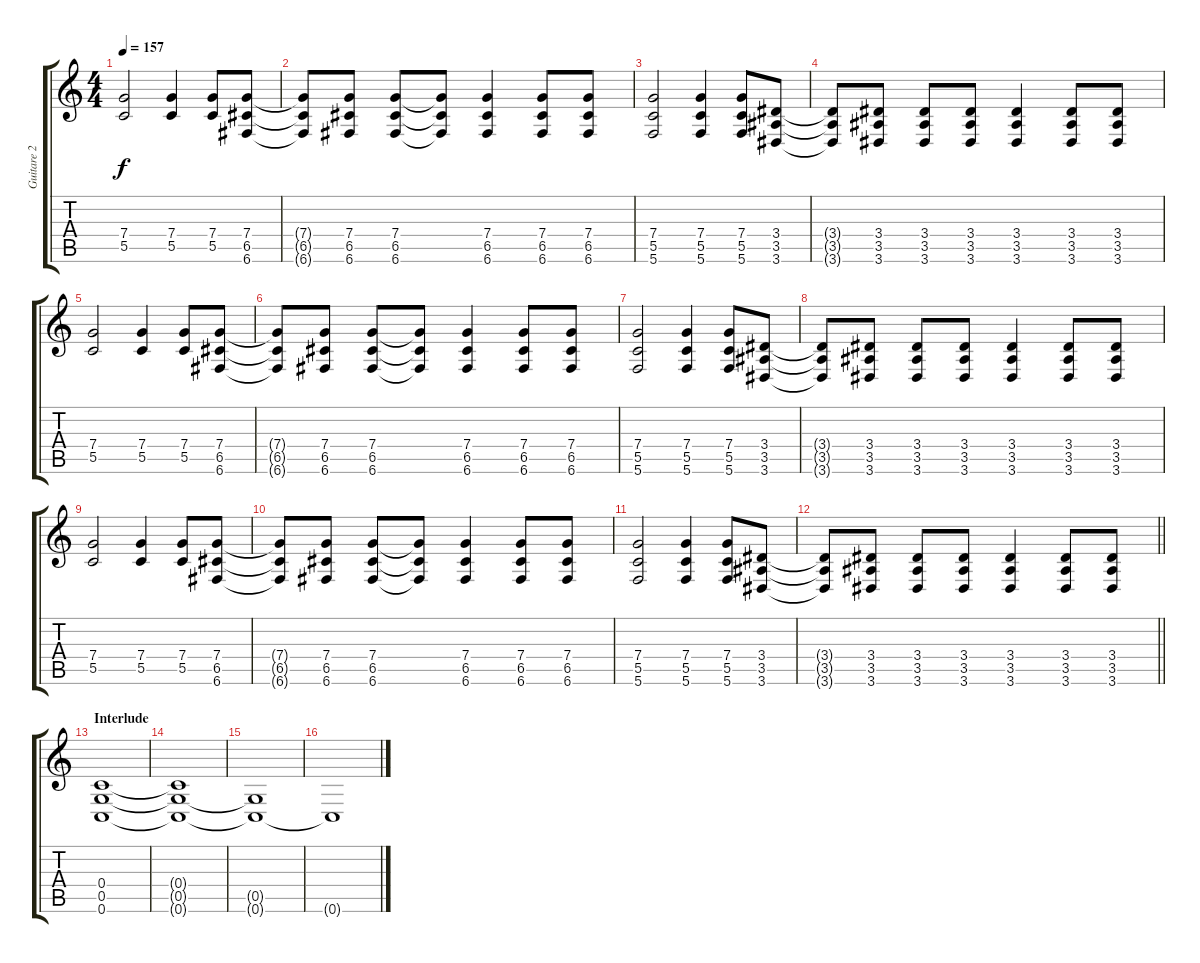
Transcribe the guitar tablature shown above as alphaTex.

\track ("Guitare 2" "Guitare 2") {instrument distortionguitar}
\staff {score tabs}
\tuning (D4 A3 F3 C3 G2 C2) {hide}
\ts (4 4)
\tempo 157
\clef g2
\ks c
(7.4 5.5).2{dy f} (7.4 5.5).4 (7.4 5.5).8 (7.4 6.5 6.6).8 |
(7.4{t} 6.5{t} 6.6{t}).8 (7.4 6.5 6.6).8 (7.4 6.5 6.6).8 (7.4{t} 6.5{t} 6.6{t}).8 (7.4 6.5 6.6).4 (7.4 6.5 6.6).8 (7.4 6.5 6.6).8 |
(7.4 5.5 5.6).2 (7.4 5.5 5.6).4 (7.4 5.5 5.6).8 (3.4 3.5 3.6).8 |
(3.4{t} 3.5{t} 3.6{t}).8 (3.4 3.5 3.6).8 (3.4 3.5 3.6).8 (3.4 3.5 3.6).8 (3.4 3.5 3.6).4 (3.4 3.5 3.6).8 (3.4 3.5 3.6).8 |
(7.4 5.5).2 (7.4 5.5).4 (7.4 5.5).8 (7.4 6.5 6.6).8 |
(7.4{t} 6.5{t} 6.6{t}).8 (7.4 6.5 6.6).8 (7.4 6.5 6.6).8 (7.4{t} 6.5{t} 6.6{t}).8 (7.4 6.5 6.6).4 (7.4 6.5 6.6).8 (7.4 6.5 6.6).8 |
(7.4 5.5 5.6).2 (7.4 5.5 5.6).4 (7.4 5.5 5.6).8 (3.4 3.5 3.6).8 |
(3.4{t} 3.5{t} 3.6{t}).8 (3.4 3.5 3.6).8 (3.4 3.5 3.6).8 (3.4 3.5 3.6).8 (3.4 3.5 3.6).4 (3.4 3.5 3.6).8 (3.4 3.5 3.6).8 |
(7.4 5.5).2 (7.4 5.5).4 (7.4 5.5).8 (7.4 6.5 6.6).8 |
(7.4{t} 6.5{t} 6.6{t}).8 (7.4 6.5 6.6).8 (7.4 6.5 6.6).8 (7.4{t} 6.5{t} 6.6{t}).8 (7.4 6.5 6.6).4 (7.4 6.5 6.6).8 (7.4 6.5 6.6).8 |
(7.4 5.5 5.6).2 (7.4 5.5 5.6).4 (7.4 5.5 5.6).8 (3.4 3.5 3.6).8 |
\barLineRight lightlight
(3.4{t} 3.5{t} 3.6{t}).8 (3.4 3.5 3.6).8 (3.4 3.5 3.6).8 (3.4 3.5 3.6).8 (3.4 3.5 3.6).4 (3.4 3.5 3.6).8 (3.4 3.5 3.6).8 |
\section ("" "Interlude")
(0.4 0.5 0.6).1 |
(0.4{t} 0.5{t} 0.6{t}).1 |
(0.5{t} 0.6{t}).1 |
0.6{t}.1
